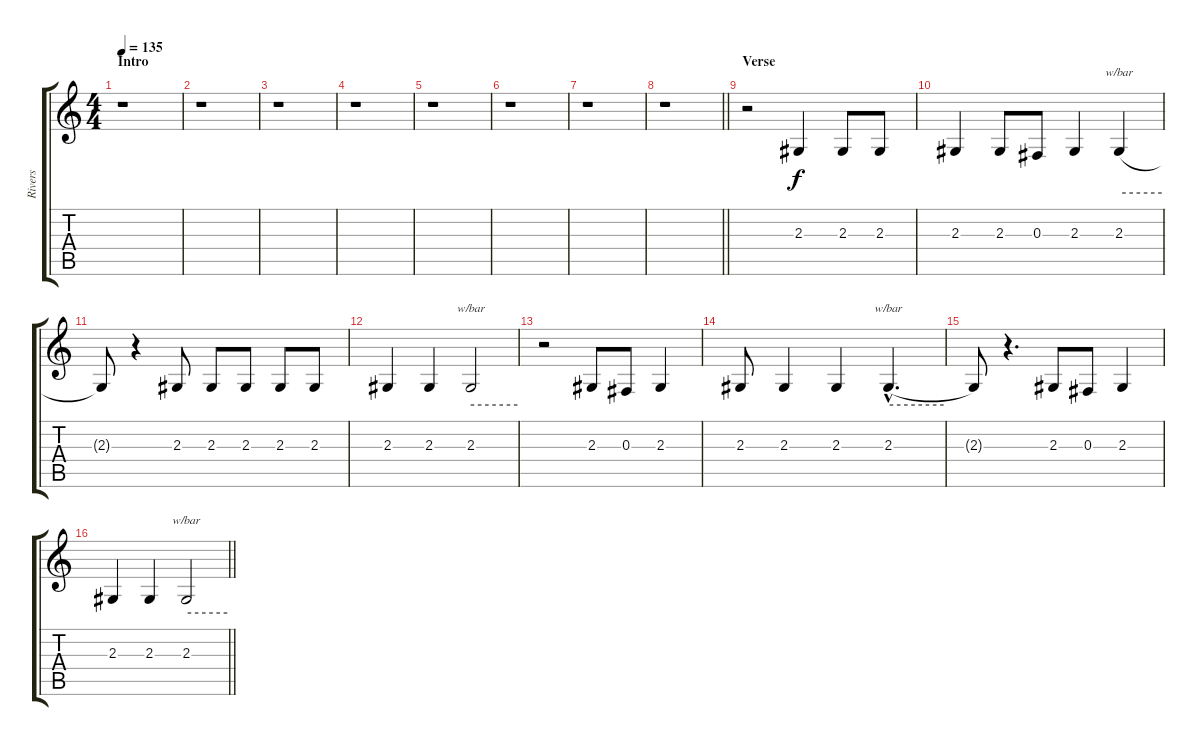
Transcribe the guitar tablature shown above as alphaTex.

\track ("Rivers" "Rivers") {instrument clarinet}
\staff {score tabs}
\tuning (Eb4 Bb3 Gb3 Db3 Ab2 Eb2) {hide}
\ts (4 4)
\section ("" "Intro")
\tempo 135
\clef g2
\ks c
r.1{dy f instrument clarinet} |
r.1 |
r.1 |
r.1 |
r.1 |
r.1 |
r.1 |
\barLineRight lightlight
r.1 |
\section ("" "Verse")
r.2 2.3.4 2.3.8 2.3.8 |
2.3.4 2.3.8 0.3.8 2.3.4 2.3.4{tbe (hold default 0 0 60 0)} |
2.3{t}.8 r.4 2.3.8 2.3.8 2.3.8 2.3.8 2.3.8 |
2.3.4 2.3.4 2.3.2{tbe (hold default 0 0 60 0)} |
r.2 2.3.8 0.3.8 2.3.4 |
2.3.8 2.3.4 2.3.4 2.3{hac}.4{d tbe (hold default 0 0 60 0)} |
2.3{t}.8 r.4{d} 2.3.8 0.3.8 2.3.4 |
\barLineRight lightlight
2.3.4 2.3.4 2.3.2{tbe (hold default 0 0 60 0)}
